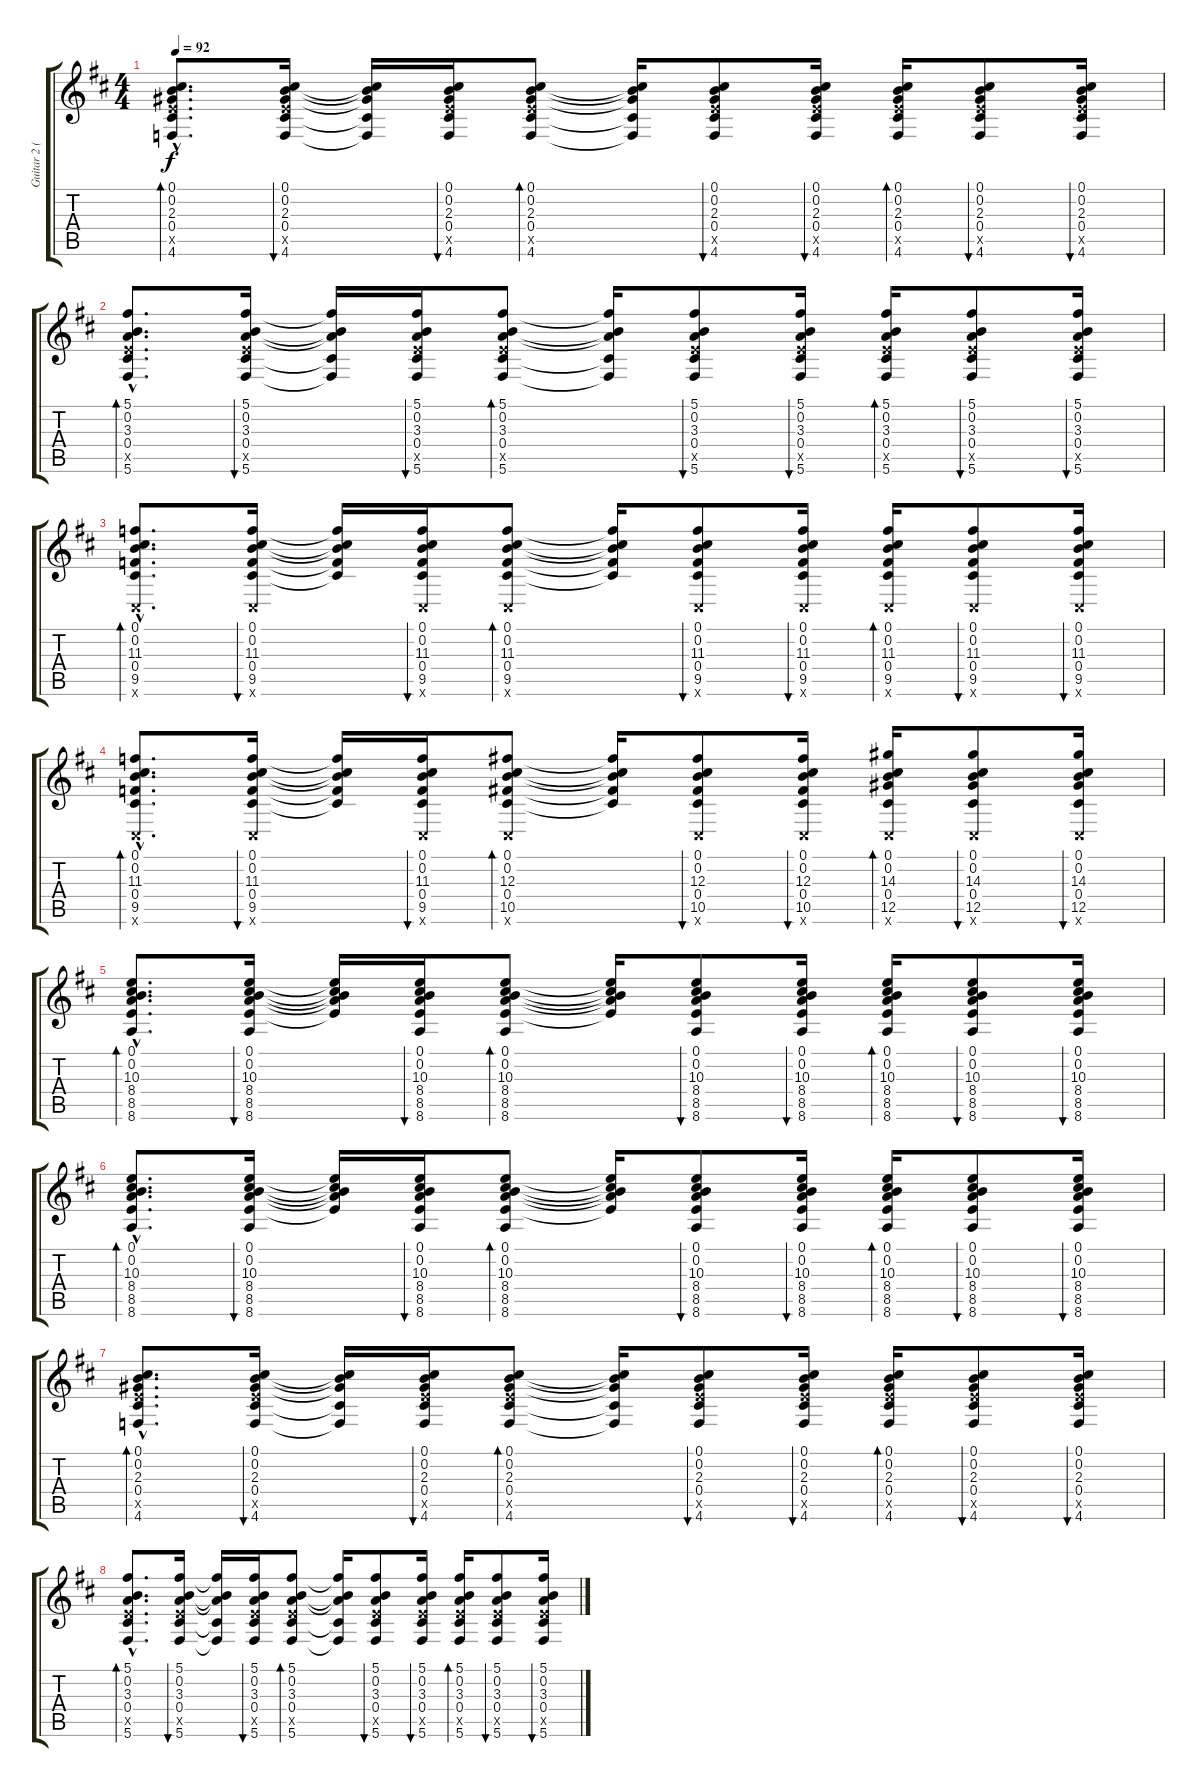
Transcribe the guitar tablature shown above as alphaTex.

\track ("Guitar 2 (12-string)" "Guitar 2 (") {instrument acousticguitarsteel}
\staff {score tabs}
\tuning (Db4 B3 Gb3 Db3 Ab2 Db2) {hide}
\ts (4 4)
\tempo 92
\clef g2
\ks d
(0.1{hac} 0.2{hac} 2.3{hac} 0.4{hac} 8.5{hac x} 4.6{hac}).8{d bd 60 dy f} (0.1 0.2 2.3 0.4 8.5{x} 4.6).16{bu 60} (0.1{t} 0.2{t} 2.3{t} 0.4{t} 4.6{t}).16 (0.1 0.2 2.3 0.4 8.5{x} 4.6).16{bu 60} (0.1 0.2 2.3 0.4 8.5{x} 4.6).8{bd 60} (0.1{t} 0.2{t} 2.3{t} 0.4{t} 4.6{t}).16 (0.1 0.2 2.3 0.4 8.5{x} 4.6).8{bu 60} (0.1 0.2 2.3 0.4 8.5{x} 4.6).16{bu 60} (0.1 0.2 2.3 0.4 8.5{x} 4.6).16{bd 60} (0.1 0.2 2.3 0.4 8.5{x} 4.6).8{bu 60} (0.1 0.2 2.3 0.4 8.5{x} 4.6).16{bu 60} |
(5.1{hac} 0.2{hac} 3.3{hac} 0.4{hac} 8.5{hac x} 5.6{hac}).8{d bd 60} (5.1 0.2 3.3 0.4 8.5{x} 5.6).16{bu 60} (5.1{t} 0.2{t} 3.3{t} 0.4{t} 5.6{t}).16 (5.1 0.2 3.3 0.4 8.5{x} 5.6).16{bu 60} (5.1 0.2 3.3 0.4 8.5{x} 5.6).8{bd 60} (5.1{t} 0.2{t} 3.3{t} 0.4{t} 5.6{t}).16 (5.1 0.2 3.3 0.4 8.5{x} 5.6).8{bu 60} (5.1 0.2 3.3 0.4 8.5{x} 5.6).16{bu 60} (5.1 0.2 3.3 0.4 8.5{x} 5.6).16{bd 60} (5.1 0.2 3.3 0.4 8.5{x} 5.6).8{bu 60} (5.1 0.2 3.3 0.4 8.5{x} 5.6).16{bu 60} |
(0.1{hac} 0.2{hac} 11.3{hac} 0.4{hac} 9.5{hac} 0.6{hac x}).8{d bd 60} (0.1 0.2 11.3 0.4 9.5 0.6{x}).16{bu 60} (0.1{t} 0.2{t} 11.3{t} 0.4{t} 9.5{t}).16 (0.1 0.2 11.3 0.4 9.5 0.6{x}).16{bu 60} (0.1 0.2 11.3 0.4 9.5 0.6{x}).8{bd 60} (0.1{t} 0.2{t} 11.3{t} 0.4{t} 9.5{t}).16 (0.1 0.2 11.3 0.4 9.5 0.6{x}).8{bu 60} (0.1 0.2 11.3 0.4 9.5 0.6{x}).16{bu 60} (0.1 0.2 11.3 0.4 9.5 0.6{x}).16{bd 60} (0.1 0.2 11.3 0.4 9.5 0.6{x}).8{bu 60} (0.1 0.2 11.3 0.4 9.5 0.6{x}).16{bu 60} |
(0.1{hac} 0.2{hac} 11.3{hac} 0.4{hac} 9.5{hac} 0.6{hac x}).8{d bd 60} (0.1 0.2 11.3 0.4 9.5 0.6{x}).16{bu 60} (0.1{t} 0.2{t} 11.3{t} 0.4{t} 9.5{t}).16 (0.1 0.2 11.3 0.4 9.5 0.6{x}).16{bu 60} (0.1 0.2 12.3 0.4 10.5 0.6{x}).8{bd 60} (0.1{t} 0.2{t} 12.3{t} 0.4{t} 10.5{t}).16 (0.1 0.2 12.3 0.4 10.5 0.6{x}).8{bu 60} (0.1 0.2 12.3 0.4 10.5 0.6{x}).16{bu 60} (0.1 0.2 14.3 0.4 12.5 0.6{x}).16{bd 60} (0.1 0.2 14.3 0.4 12.5 0.6{x}).8{bu 60} (0.1 0.2 14.3 0.4 12.5 0.6{x}).16{bu 60} |
(0.1{hac} 0.2{hac} 10.3{hac} 8.4{hac} 8.5{hac} 8.6{hac}).8{d bd 60} (0.1 0.2 10.3 8.4 8.5 8.6).16{bu 60} (0.1{t} 0.2{t} 10.3{t} 8.4{t} 8.5{t}).16 (0.1 0.2 10.3 8.4 8.5 8.6).16{bu 60} (0.1 0.2 10.3 8.4 8.5 8.6).8{bd 60} (0.1{t} 0.2{t} 10.3{t} 8.4{t} 8.5{t}).16 (0.1 0.2 10.3 8.4 8.5 8.6).8{bu 60} (0.1 0.2 10.3 8.4 8.5 8.6).16{bu 60} (0.1 0.2 10.3 8.4 8.5 8.6).16{bd 60} (0.1 0.2 10.3 8.4 8.5 8.6).8{bu 60} (0.1 0.2 10.3 8.4 8.5 8.6).16{bu 60} |
(0.1{hac} 0.2{hac} 10.3{hac} 8.4{hac} 8.5{hac} 8.6{hac}).8{d bd 60} (0.1 0.2 10.3 8.4 8.5 8.6).16{bu 60} (0.1{t} 0.2{t} 10.3{t} 8.4{t} 8.5{t}).16 (0.1 0.2 10.3 8.4 8.5 8.6).16{bu 60} (0.1 0.2 10.3 8.4 8.5 8.6).8{bd 60} (0.1{t} 0.2{t} 10.3{t} 8.4{t} 8.5{t}).16 (0.1 0.2 10.3 8.4 8.5 8.6).8{bu 60} (0.1 0.2 10.3 8.4 8.5 8.6).16{bu 60} (0.1 0.2 10.3 8.4 8.5 8.6).16{bd 60} (0.1 0.2 10.3 8.4 8.5 8.6).8{bu 60} (0.1 0.2 10.3 8.4 8.5 8.6).16{bu 60} |
(0.1{hac} 0.2{hac} 2.3{hac} 0.4{hac} 8.5{hac x} 4.6{hac}).8{d bd 60} (0.1 0.2 2.3 0.4 8.5{x} 4.6).16{bu 60} (0.1{t} 0.2{t} 2.3{t} 0.4{t} 4.6{t}).16 (0.1 0.2 2.3 0.4 8.5{x} 4.6).16{bu 60} (0.1 0.2 2.3 0.4 8.5{x} 4.6).8{bd 60} (0.1{t} 0.2{t} 2.3{t} 0.4{t} 4.6{t}).16 (0.1 0.2 2.3 0.4 8.5{x} 4.6).8{bu 60} (0.1 0.2 2.3 0.4 8.5{x} 4.6).16{bu 60} (0.1 0.2 2.3 0.4 8.5{x} 4.6).16{bd 60} (0.1 0.2 2.3 0.4 8.5{x} 4.6).8{bu 60} (0.1 0.2 2.3 0.4 8.5{x} 4.6).16{bu 60} |
(5.1{hac} 0.2{hac} 3.3{hac} 0.4{hac} 8.5{hac x} 5.6{hac}).8{d bd 60} (5.1 0.2 3.3 0.4 8.5{x} 5.6).16{bu 60} (5.1{t} 0.2{t} 3.3{t} 0.4{t} 5.6{t}).16 (5.1 0.2 3.3 0.4 8.5{x} 5.6).16{bu 60} (5.1 0.2 3.3 0.4 8.5{x} 5.6).8{bd 60} (5.1{t} 0.2{t} 3.3{t} 0.4{t} 5.6{t}).16 (5.1 0.2 3.3 0.4 8.5{x} 5.6).8{bu 60} (5.1 0.2 3.3 0.4 8.5{x} 5.6).16{bu 60} (5.1 0.2 3.3 0.4 8.5{x} 5.6).16{bd 60} (5.1 0.2 3.3 0.4 8.5{x} 5.6).8{bu 60} (5.1 0.2 3.3 0.4 8.5{x} 5.6).16{bu 60}
